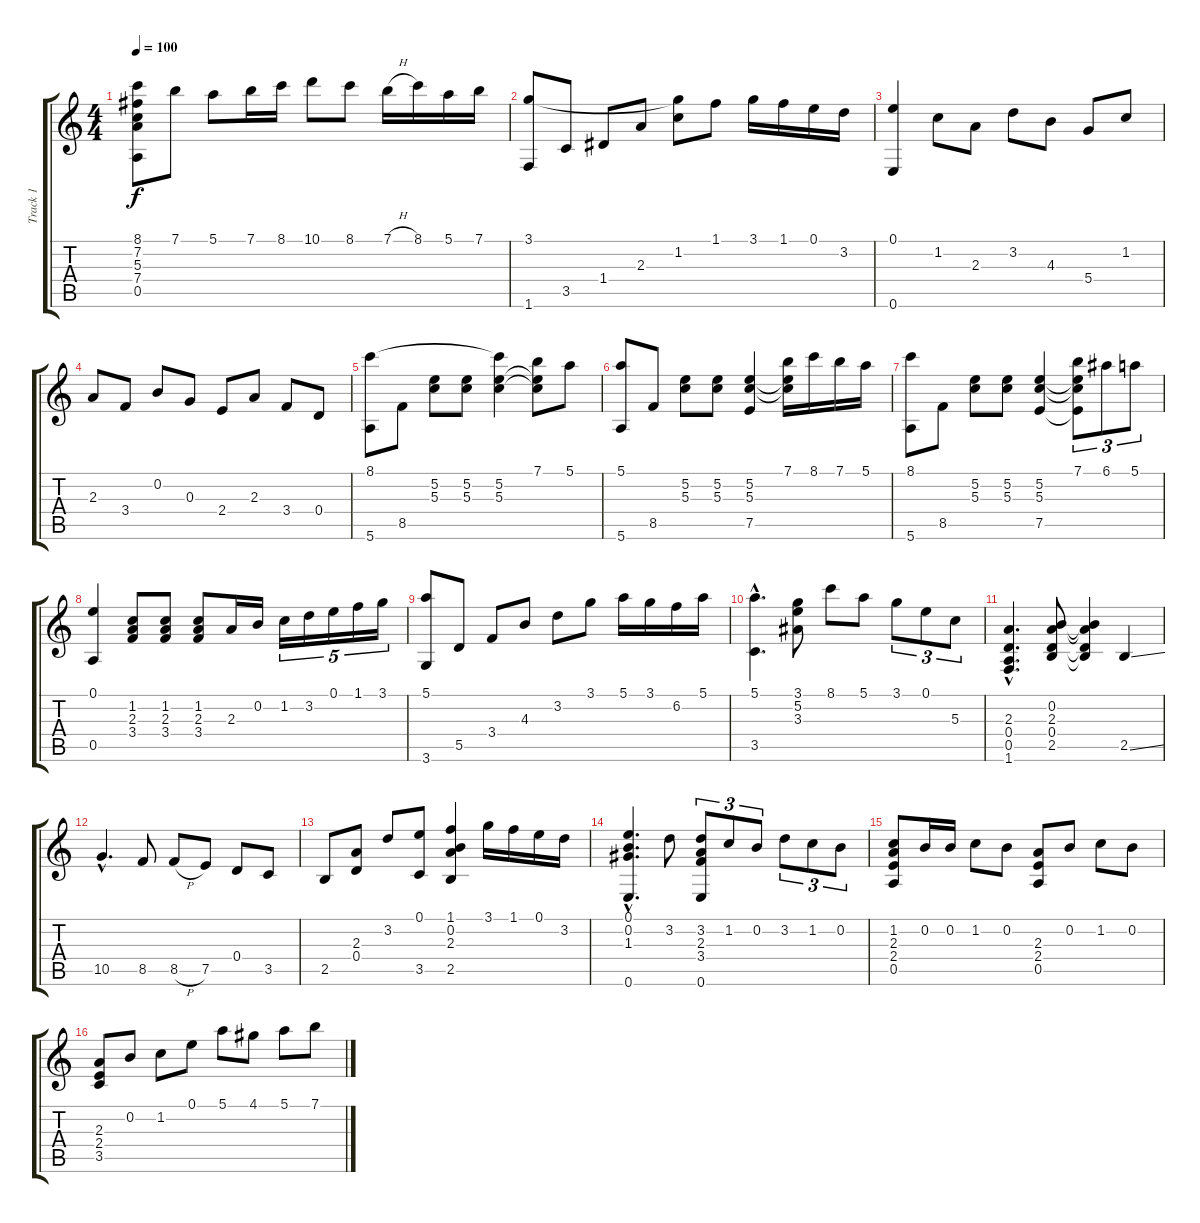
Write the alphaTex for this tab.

\track ("Track 1" "Track 1") {instrument acousticguitarnylon}
\staff {score tabs}
\tuning (E4 B3 G3 D3 A2 E2) {hide}
\ts (4 4)
\tempo 100
\clef g2
\ks c
(8.1 7.2 5.3 7.4 0.5).8{dy f} 7.1.8 5.1.8 7.1.16 8.1.16 10.1.8 8.1.8 7.1{h}.16 8.1.16 5.1.16 7.1.16 |
(3.1 1.6).8 3.5.8 1.4.8 2.3.8 (3.1{t} 1.2).8 1.1.8 3.1.16 1.1.16 0.1.16 3.2.16 |
(0.1 0.6).4 1.2.8 2.3.8 3.2.8 4.3.8 5.4.8 1.2.8 |
2.3.8 3.4.8 0.2.8 0.3.8 2.4.8 2.3.8 3.4.8 0.4.8 |
(8.1 5.6).8 8.5.8 (5.2 5.3).8 (5.2 5.3).8 (8.1{t} 5.2 5.3).4 (7.1 5.2{t} 5.3{t}).8 5.1.8 |
(5.1 5.6).8 8.5.8 (5.2 5.3).8 (5.2 5.3).8 (5.2 5.3 7.5).4 (7.1 5.2{t} 5.3{t}).16 8.1.16 7.1.16 5.1.16 |
(8.1 5.6).8 8.5.8 (5.2 5.3).8 (5.2 5.3).8 (5.2 5.3 7.5).4 (7.1 5.2{t} 5.3{t} 7.5{t}).8{tu (3 2)} 6.1.8{tu (3 2)} 5.1.8{tu (3 2)} |
(0.1 0.5).4 (1.2 2.3 3.4).8 (1.2 2.3 3.4).8 (1.2 2.3 3.4).8 2.3.16 0.2.16 1.2.16{tu (5 4)} 3.2.16{tu (5 4)} 0.1.16{tu (5 4)} 1.1.16{tu (5 4)} 3.1.16{tu (5 4)} |
(5.1 3.6).8 5.5.8 3.4.8 4.3.8 3.2.8 3.1.8 5.1.16 3.1.16 6.2.16 5.1.16 |
(5.1{hac} 3.5{hac}).4{d} (3.1 5.2 3.3).8 8.1.8 5.1.8 3.1.8{tu (3 2)} 0.1.8{tu (3 2)} 5.3.8{tu (3 2)} |
(2.3{hac} 0.4{hac} 0.5{hac} 1.6{hac}).4{d} (0.2 2.3 0.4 2.5).8 (0.2{t} 2.3{t} 0.4{t} 2.5{t}).4 2.5{ss}.4 |
10.5{hac}.4{d} 8.5.8 8.5{h}.8 7.5.8 0.4.8 3.5.8 |
2.5.8 (2.3 0.4).8 3.2.8 (0.1 3.5).8 (1.1 0.2 2.3 2.5).4 3.1.16 1.1.16 0.1.16 3.2.16 |
(0.1{hac} 0.2{hac} 1.3{hac} 0.6{hac}).4{d} 3.2.8 (3.2 2.3 3.4 0.6).8{tu (3 2)} 1.2.8{tu (3 2)} 0.2.8{tu (3 2)} 3.2.8{tu (3 2)} 1.2.8{tu (3 2)} 0.2.8{tu (3 2)} |
(1.2 2.3 2.4 0.5).8 0.2.16 0.2.16 1.2.8 0.2.8 (2.3 2.4 0.5).8 0.2.8 1.2.8 0.2.8 |
(2.3 2.4 3.5).8 0.2.8 1.2.8 0.1.8 5.1.8 4.1.8 5.1.8 7.1.8
